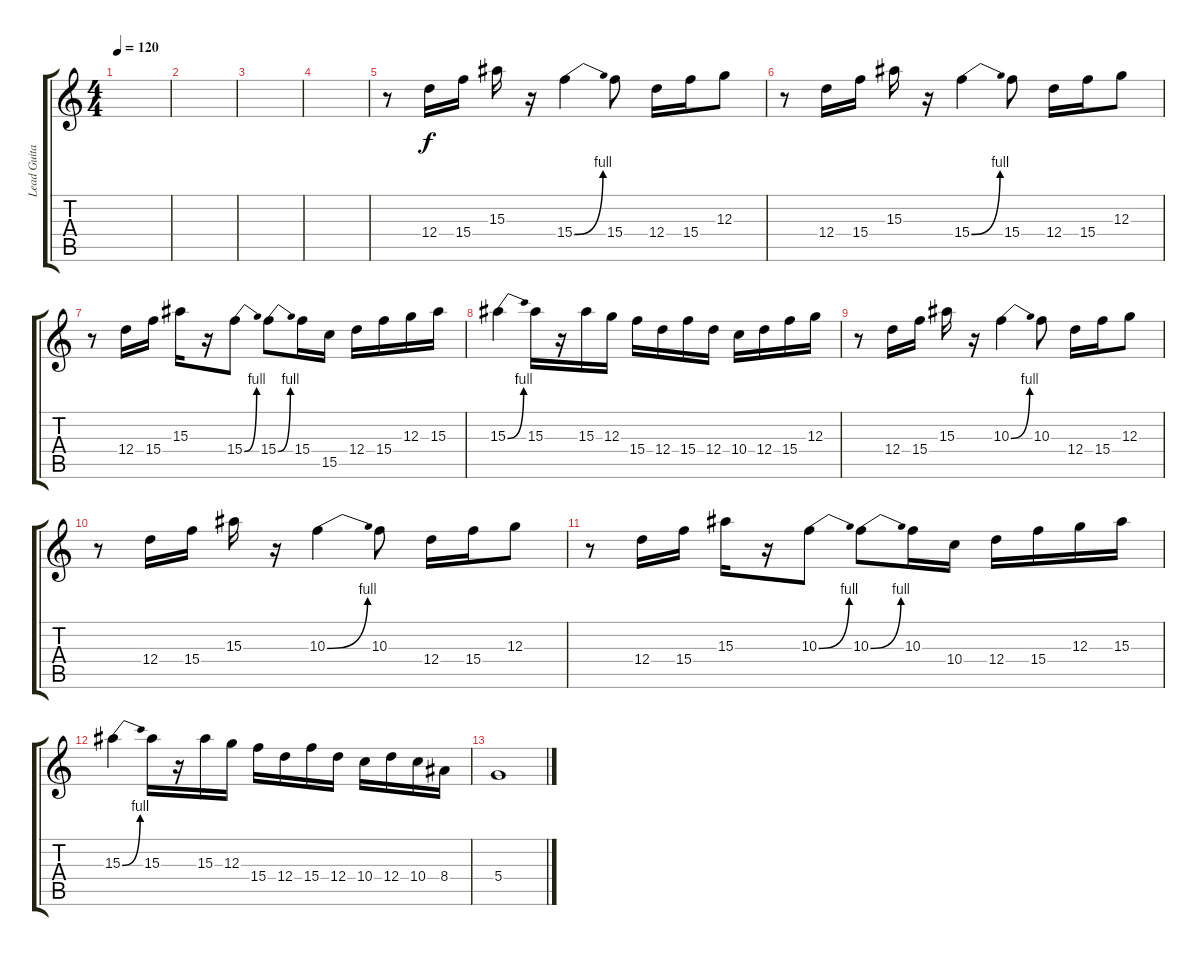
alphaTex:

\track ("Lead Guitar" "Lead Guita") {instrument distortionguitar}
\staff {score tabs}
\tuning (E4 B3 G3 D3 A2 E2) {hide}
\ts (4 4)
\tempo 120
\clef g2
\ks c
|
|
|
|
r.8 12.4.16 15.4.16 15.3.16 r.16 15.4{be (bend 0 0 60 4)}.4 15.4.8 12.4.16 15.4.16 12.3.8 |
r.8 12.4.16 15.4.16 15.3.16 r.16 15.4{be (bend 0 0 60 4)}.4 15.4.8 12.4.16 15.4.16 12.3.8 |
r.8 12.4.16 15.4.16 15.3.16 r.16 15.4{be (bend 0 0 60 4)}.8 15.4{be (bend 0 0 60 4)}.8 15.4.16 15.5.16 12.4.16 15.4.16 12.3.16 15.3.16 |
15.3{be (bend 0 0 60 4)}.4 15.3.16 r.16 15.3.16 12.3.16 15.4.16 12.4.16 15.4.16 12.4.16 10.4.16 12.4.16 15.4.16 12.3.16 |
r.8 12.4.16 15.4.16 15.3.16 r.16 10.3{be (bend 0 0 60 4)}.4 10.3.8 12.4.16 15.4.16 12.3.8 |
r.8 12.4.16 15.4.16 15.3.16 r.16 10.3{be (bend 0 0 60 4)}.4 10.3.8 12.4.16 15.4.16 12.3.8 |
r.8 12.4.16 15.4.16 15.3.16 r.16 10.3{be (bend 0 0 60 4)}.8 10.3{be (bend 0 0 60 4)}.8 10.3.16 10.4.16 12.4.16 15.4.16 12.3.16 15.3.16 |
15.3{be (bend 0 0 60 4)}.4 15.3.16 r.16 15.3.16 12.3.16 15.4.16 12.4.16 15.4.16 12.4.16 10.4.16 12.4.16 10.4.16 8.4.16 |
5.4.1{volume 0}
